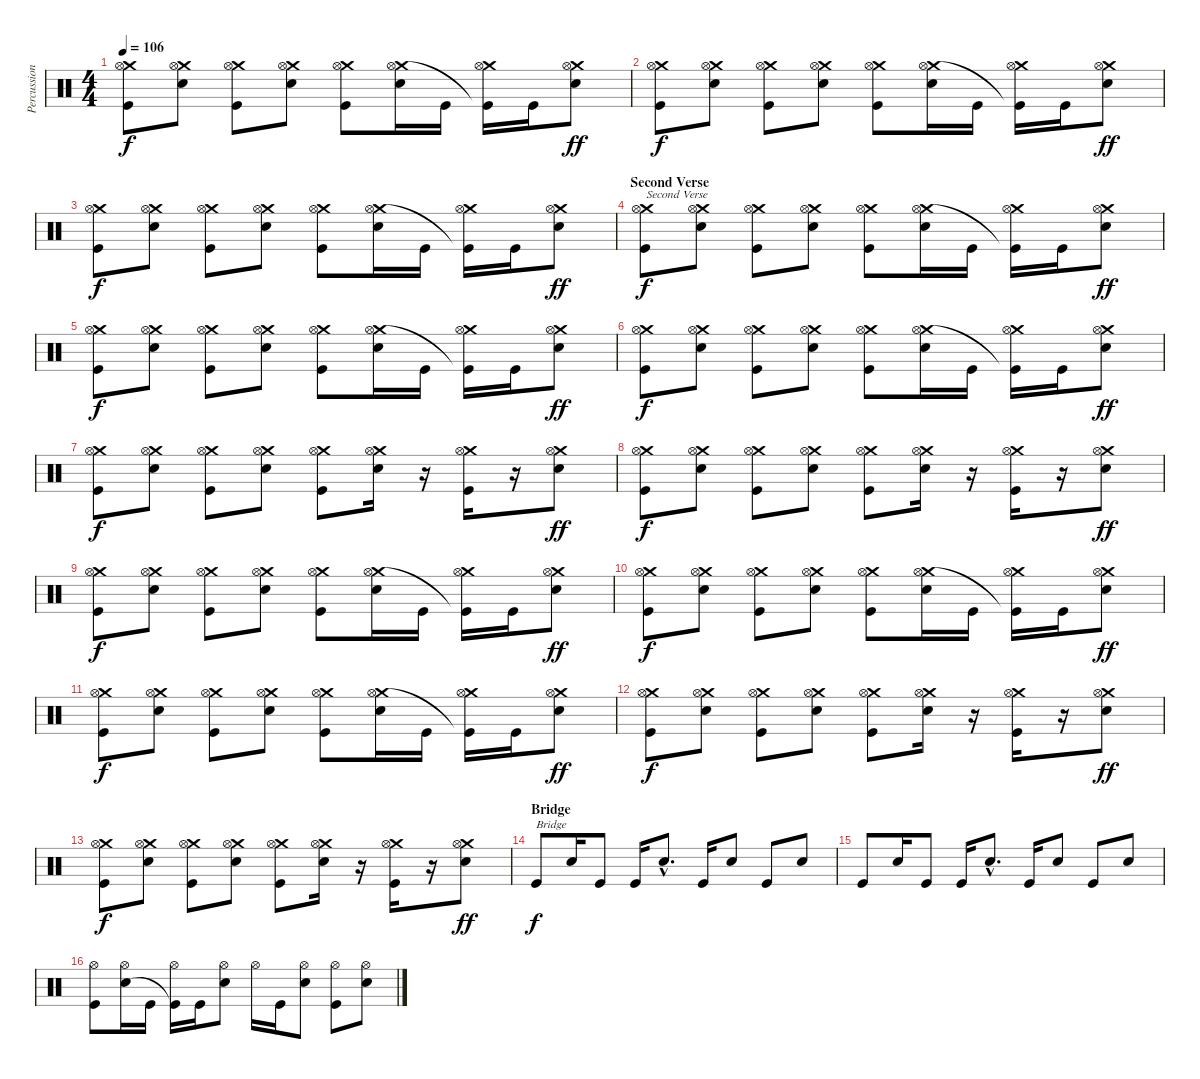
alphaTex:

\track ("Percussion" "Percussion") {instrument percussion}
\staff {score}
\articulation defaults
\ts (4 4)
\tempo 106
\clef neutral
\ks c
("Crash medium (hit)" "Hi-Hat (open)" "Kick (hit)").8{dy f} ("Crash medium (hit)" "Electric Snare (hit)" "Hi-Hat (open)").8 ("Crash medium (hit)" "Hi-Hat (open)" "Kick (hit)").8 ("Crash medium (hit)" "Electric Snare (hit)" "Hi-Hat (open)").8 ("Crash medium (hit)" "Hi-Hat (open)" "Kick (hit)").8 ("Crash medium (hit)" "Electric Snare (hit)" "Hi-Hat (open)").16 "Kick (hit)".16 ("Crash medium (hit)" "Hi-Hat (open)" "Kick (hit)"{t}).16 "Kick (hit)".16 ("Crash medium (hit)" "Electric Snare (hit)" "Hi-Hat (open)").8{dy ff} |
("Crash medium (hit)" "Hi-Hat (open)" "Kick (hit)").8{dy f} ("Crash medium (hit)" "Electric Snare (hit)" "Hi-Hat (open)").8 ("Crash medium (hit)" "Hi-Hat (open)" "Kick (hit)").8 ("Crash medium (hit)" "Electric Snare (hit)" "Hi-Hat (open)").8 ("Crash medium (hit)" "Hi-Hat (open)" "Kick (hit)").8 ("Crash medium (hit)" "Electric Snare (hit)" "Hi-Hat (open)").16 "Kick (hit)".16 ("Crash medium (hit)" "Hi-Hat (open)" "Kick (hit)"{t}).16 "Kick (hit)".16 ("Crash medium (hit)" "Electric Snare (hit)" "Hi-Hat (open)").8{dy ff} |
("Crash medium (hit)" "Hi-Hat (open)" "Kick (hit)").8{dy f} ("Crash medium (hit)" "Electric Snare (hit)" "Hi-Hat (open)").8 ("Crash medium (hit)" "Hi-Hat (open)" "Kick (hit)").8 ("Crash medium (hit)" "Electric Snare (hit)" "Hi-Hat (open)").8 ("Crash medium (hit)" "Hi-Hat (open)" "Kick (hit)").8 ("Crash medium (hit)" "Electric Snare (hit)" "Hi-Hat (open)").16 "Kick (hit)".16 ("Crash medium (hit)" "Hi-Hat (open)" "Kick (hit)"{t}).16 "Kick (hit)".16 ("Crash medium (hit)" "Electric Snare (hit)" "Hi-Hat (open)").8{dy ff} |
\section ("" "Second Verse")
("Crash medium (hit)" "Hi-Hat (open)" "Kick (hit)").8{txt "Second Verse" dy f} ("Crash medium (hit)" "Electric Snare (hit)" "Hi-Hat (open)").8 ("Crash medium (hit)" "Hi-Hat (open)" "Kick (hit)").8 ("Crash medium (hit)" "Electric Snare (hit)" "Hi-Hat (open)").8 ("Crash medium (hit)" "Hi-Hat (open)" "Kick (hit)").8 ("Crash medium (hit)" "Electric Snare (hit)" "Hi-Hat (open)").16 "Kick (hit)".16 ("Crash medium (hit)" "Hi-Hat (open)" "Kick (hit)"{t}).16 "Kick (hit)".16 ("Crash medium (hit)" "Electric Snare (hit)" "Hi-Hat (open)").8{dy ff} |
("Crash medium (hit)" "Hi-Hat (open)" "Kick (hit)").8{dy f} ("Crash medium (hit)" "Electric Snare (hit)" "Hi-Hat (open)").8 ("Crash medium (hit)" "Hi-Hat (open)" "Kick (hit)").8 ("Crash medium (hit)" "Electric Snare (hit)" "Hi-Hat (open)").8 ("Crash medium (hit)" "Hi-Hat (open)" "Kick (hit)").8 ("Crash medium (hit)" "Electric Snare (hit)" "Hi-Hat (open)").16 "Kick (hit)".16 ("Crash medium (hit)" "Hi-Hat (open)" "Kick (hit)"{t}).16 "Kick (hit)".16 ("Crash medium (hit)" "Electric Snare (hit)" "Hi-Hat (open)").8{dy ff} |
("Crash medium (hit)" "Hi-Hat (open)" "Kick (hit)").8{dy f} ("Crash medium (hit)" "Electric Snare (hit)" "Hi-Hat (open)").8 ("Crash medium (hit)" "Hi-Hat (open)" "Kick (hit)").8 ("Crash medium (hit)" "Electric Snare (hit)" "Hi-Hat (open)").8 ("Crash medium (hit)" "Hi-Hat (open)" "Kick (hit)").8 ("Crash medium (hit)" "Electric Snare (hit)" "Hi-Hat (open)").16 "Kick (hit)".16 ("Crash medium (hit)" "Hi-Hat (open)" "Kick (hit)"{t}).16 "Kick (hit)".16 ("Crash medium (hit)" "Electric Snare (hit)" "Hi-Hat (open)").8{dy ff} |
("Crash medium (hit)" "Hi-Hat (open)" "Kick (hit)").8{dy f} ("Crash medium (hit)" "Electric Snare (hit)" "Hi-Hat (open)").8 ("Crash medium (hit)" "Hi-Hat (open)" "Kick (hit)").8 ("Crash medium (hit)" "Electric Snare (hit)" "Hi-Hat (open)").8 ("Crash medium (hit)" "Hi-Hat (open)" "Kick (hit)").8 ("Crash medium (hit)" "Electric Snare (hit)" "Hi-Hat (open)").16 r.16 ("Crash medium (hit)" "Hi-Hat (open)" "Kick (hit)").16 r.16 ("Crash medium (hit)" "Electric Snare (hit)" "Hi-Hat (open)").8{dy ff} |
("Crash medium (hit)" "Hi-Hat (open)" "Kick (hit)").8{dy f} ("Crash medium (hit)" "Electric Snare (hit)" "Hi-Hat (open)").8 ("Crash medium (hit)" "Hi-Hat (open)" "Kick (hit)").8 ("Crash medium (hit)" "Electric Snare (hit)" "Hi-Hat (open)").8 ("Crash medium (hit)" "Hi-Hat (open)" "Kick (hit)").8 ("Crash medium (hit)" "Electric Snare (hit)" "Hi-Hat (open)").16 r.16 ("Crash medium (hit)" "Hi-Hat (open)" "Kick (hit)").16 r.16 ("Crash medium (hit)" "Electric Snare (hit)" "Hi-Hat (open)").8{dy ff} |
("Crash medium (hit)" "Hi-Hat (open)" "Kick (hit)").8{dy f} ("Crash medium (hit)" "Electric Snare (hit)" "Hi-Hat (open)").8 ("Crash medium (hit)" "Hi-Hat (open)" "Kick (hit)").8 ("Crash medium (hit)" "Electric Snare (hit)" "Hi-Hat (open)").8 ("Crash medium (hit)" "Hi-Hat (open)" "Kick (hit)").8 ("Crash medium (hit)" "Electric Snare (hit)" "Hi-Hat (open)").16 "Kick (hit)".16 ("Crash medium (hit)" "Hi-Hat (open)" "Kick (hit)"{t}).16 "Kick (hit)".16 ("Crash medium (hit)" "Electric Snare (hit)" "Hi-Hat (open)").8{dy ff} |
("Crash medium (hit)" "Hi-Hat (open)" "Kick (hit)").8{dy f} ("Crash medium (hit)" "Electric Snare (hit)" "Hi-Hat (open)").8 ("Crash medium (hit)" "Hi-Hat (open)" "Kick (hit)").8 ("Crash medium (hit)" "Electric Snare (hit)" "Hi-Hat (open)").8 ("Crash medium (hit)" "Hi-Hat (open)" "Kick (hit)").8 ("Crash medium (hit)" "Electric Snare (hit)" "Hi-Hat (open)").16 "Kick (hit)".16 ("Crash medium (hit)" "Hi-Hat (open)" "Kick (hit)"{t}).16 "Kick (hit)".16 ("Crash medium (hit)" "Electric Snare (hit)" "Hi-Hat (open)").8{dy ff} |
("Crash medium (hit)" "Hi-Hat (open)" "Kick (hit)").8{dy f} ("Crash medium (hit)" "Electric Snare (hit)" "Hi-Hat (open)").8 ("Crash medium (hit)" "Hi-Hat (open)" "Kick (hit)").8 ("Crash medium (hit)" "Electric Snare (hit)" "Hi-Hat (open)").8 ("Crash medium (hit)" "Hi-Hat (open)" "Kick (hit)").8 ("Crash medium (hit)" "Electric Snare (hit)" "Hi-Hat (open)").16 "Kick (hit)".16 ("Crash medium (hit)" "Hi-Hat (open)" "Kick (hit)"{t}).16 "Kick (hit)".16 ("Crash medium (hit)" "Electric Snare (hit)" "Hi-Hat (open)").8{dy ff} |
("Crash medium (hit)" "Hi-Hat (open)" "Kick (hit)").8{dy f} ("Crash medium (hit)" "Electric Snare (hit)" "Hi-Hat (open)").8 ("Crash medium (hit)" "Hi-Hat (open)" "Kick (hit)").8 ("Crash medium (hit)" "Electric Snare (hit)" "Hi-Hat (open)").8 ("Crash medium (hit)" "Hi-Hat (open)" "Kick (hit)").8 ("Crash medium (hit)" "Electric Snare (hit)" "Hi-Hat (open)").16 r.16 ("Crash medium (hit)" "Hi-Hat (open)" "Kick (hit)").16 r.16 ("Crash medium (hit)" "Electric Snare (hit)" "Hi-Hat (open)").8{dy ff} |
("Crash medium (hit)" "Hi-Hat (open)" "Kick (hit)").8{dy f} ("Crash medium (hit)" "Electric Snare (hit)" "Hi-Hat (open)").8 ("Crash medium (hit)" "Hi-Hat (open)" "Kick (hit)").8 ("Crash medium (hit)" "Electric Snare (hit)" "Hi-Hat (open)").8 ("Crash medium (hit)" "Hi-Hat (open)" "Kick (hit)").8 ("Crash medium (hit)" "Electric Snare (hit)" "Hi-Hat (open)").16 r.16 ("Crash medium (hit)" "Hi-Hat (open)" "Kick (hit)").16 r.16 ("Crash medium (hit)" "Electric Snare (hit)" "Hi-Hat (open)").8{dy ff} |
\section ("" "Bridge")
"Kick (hit)".8{txt "Bridge" dy f} "Electric Snare (hit)".16 "Kick (hit)".8 "Kick (hit)".16 "Electric Snare (hit)"{hac}.8{d} "Kick (hit)".16 "Electric Snare (hit)".8 "Kick (hit)".8 "Electric Snare (hit)".8 |
"Kick (hit)".8 "Electric Snare (hit)".16 "Kick (hit)".8 "Kick (hit)".16 "Electric Snare (hit)"{hac}.8{d} "Kick (hit)".16 "Electric Snare (hit)".8 "Kick (hit)".8 "Electric Snare (hit)".8 |
("Hi-Hat (open)" "Kick (hit)").8 ("Hi-Hat (open)" "Electric Snare (hit)").16 "Kick (hit)".16 ("Hi-Hat (open)" "Kick (hit)"{t}).16 "Kick (hit)".16 ("Hi-Hat (open)" "Electric Snare (hit)").8 "Hi-Hat (open)".16 "Kick (hit)".16 ("Hi-Hat (open)" "Electric Snare (hit)").8 ("Hi-Hat (open)" "Kick (hit)").8 ("Hi-Hat (open)" "Electric Snare (hit)").8
